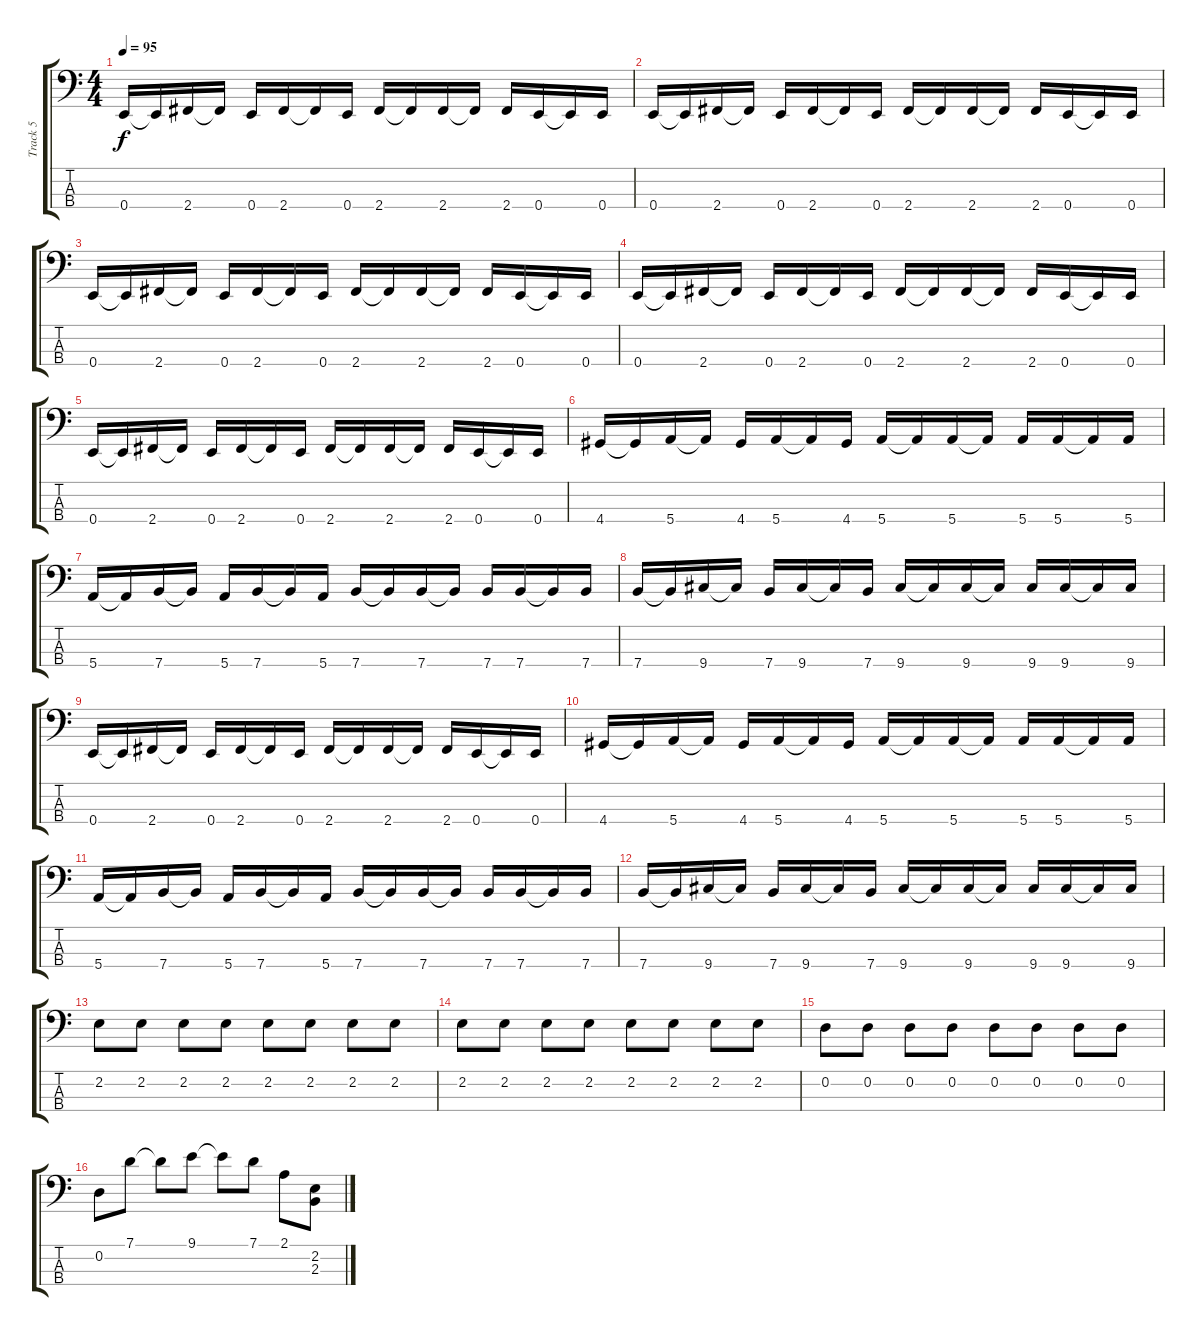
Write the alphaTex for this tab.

\track ("Track 5" "Track 5") {instrument electricbassfinger}
\staff {score tabs}
\tuning (G2 D2 A1 E1) {hide}
\ts (4 4)
\tempo 95
\clef f4
\ks c
0.4.16{dy f} 0.4{t}.16 2.4.16 2.4{t}.16 0.4.16 2.4.16 2.4{t}.16 0.4.16 2.4.16 2.4{t}.16 2.4.16 2.4{t}.16 2.4.16 0.4.16 0.4{t}.16 0.4.16 |
0.4.16 0.4{t}.16 2.4.16 2.4{t}.16 0.4.16 2.4.16 2.4{t}.16 0.4.16 2.4.16 2.4{t}.16 2.4.16 2.4{t}.16 2.4.16 0.4.16 0.4{t}.16 0.4.16 |
0.4.16 0.4{t}.16 2.4.16 2.4{t}.16 0.4.16 2.4.16 2.4{t}.16 0.4.16 2.4.16 2.4{t}.16 2.4.16 2.4{t}.16 2.4.16 0.4.16 0.4{t}.16 0.4.16 |
0.4.16 0.4{t}.16 2.4.16 2.4{t}.16 0.4.16 2.4.16 2.4{t}.16 0.4.16 2.4.16 2.4{t}.16 2.4.16 2.4{t}.16 2.4.16 0.4.16 0.4{t}.16 0.4.16 |
0.4.16 0.4{t}.16 2.4.16 2.4{t}.16 0.4.16 2.4.16 2.4{t}.16 0.4.16 2.4.16 2.4{t}.16 2.4.16 2.4{t}.16 2.4.16 0.4.16 0.4{t}.16 0.4.16 |
4.4.16 4.4{t}.16 5.4.16 5.4{t}.16 4.4.16 5.4.16 5.4{t}.16 4.4.16 5.4.16 5.4{t}.16 5.4.16 5.4{t}.16 5.4.16 5.4.16 5.4{t}.16 5.4.16 |
5.4.16 5.4{t}.16 7.4.16 7.4{t}.16 5.4.16 7.4.16 7.4{t}.16 5.4.16 7.4.16 7.4{t}.16 7.4.16 7.4{t}.16 7.4.16 7.4.16 7.4{t}.16 7.4.16 |
7.4.16 7.4{t}.16 9.4.16 9.4{t}.16 7.4.16 9.4.16 9.4{t}.16 7.4.16 9.4.16 9.4{t}.16 9.4.16 9.4{t}.16 9.4.16 9.4.16 9.4{t}.16 9.4.16 |
0.4.16 0.4{t}.16 2.4.16 2.4{t}.16 0.4.16 2.4.16 2.4{t}.16 0.4.16 2.4.16 2.4{t}.16 2.4.16 2.4{t}.16 2.4.16 0.4.16 0.4{t}.16 0.4.16 |
4.4.16 4.4{t}.16 5.4.16 5.4{t}.16 4.4.16 5.4.16 5.4{t}.16 4.4.16 5.4.16 5.4{t}.16 5.4.16 5.4{t}.16 5.4.16 5.4.16 5.4{t}.16 5.4.16 |
5.4.16 5.4{t}.16 7.4.16 7.4{t}.16 5.4.16 7.4.16 7.4{t}.16 5.4.16 7.4.16 7.4{t}.16 7.4.16 7.4{t}.16 7.4.16 7.4.16 7.4{t}.16 7.4.16 |
7.4.16 7.4{t}.16 9.4.16 9.4{t}.16 7.4.16 9.4.16 9.4{t}.16 7.4.16 9.4.16 9.4{t}.16 9.4.16 9.4{t}.16 9.4.16 9.4.16 9.4{t}.16 9.4.16 |
2.2.8 2.2.8 2.2.8 2.2.8 2.2.8 2.2.8 2.2.8 2.2.8 |
2.2.8 2.2.8 2.2.8 2.2.8 2.2.8 2.2.8 2.2.8 2.2.8 |
0.2.8 0.2.8 0.2.8 0.2.8 0.2.8 0.2.8 0.2.8 0.2.8 |
0.2.8 7.1.8 7.1{t}.8 9.1.8 9.1{t}.8 7.1.8 2.1.8 (2.2 2.3).8
